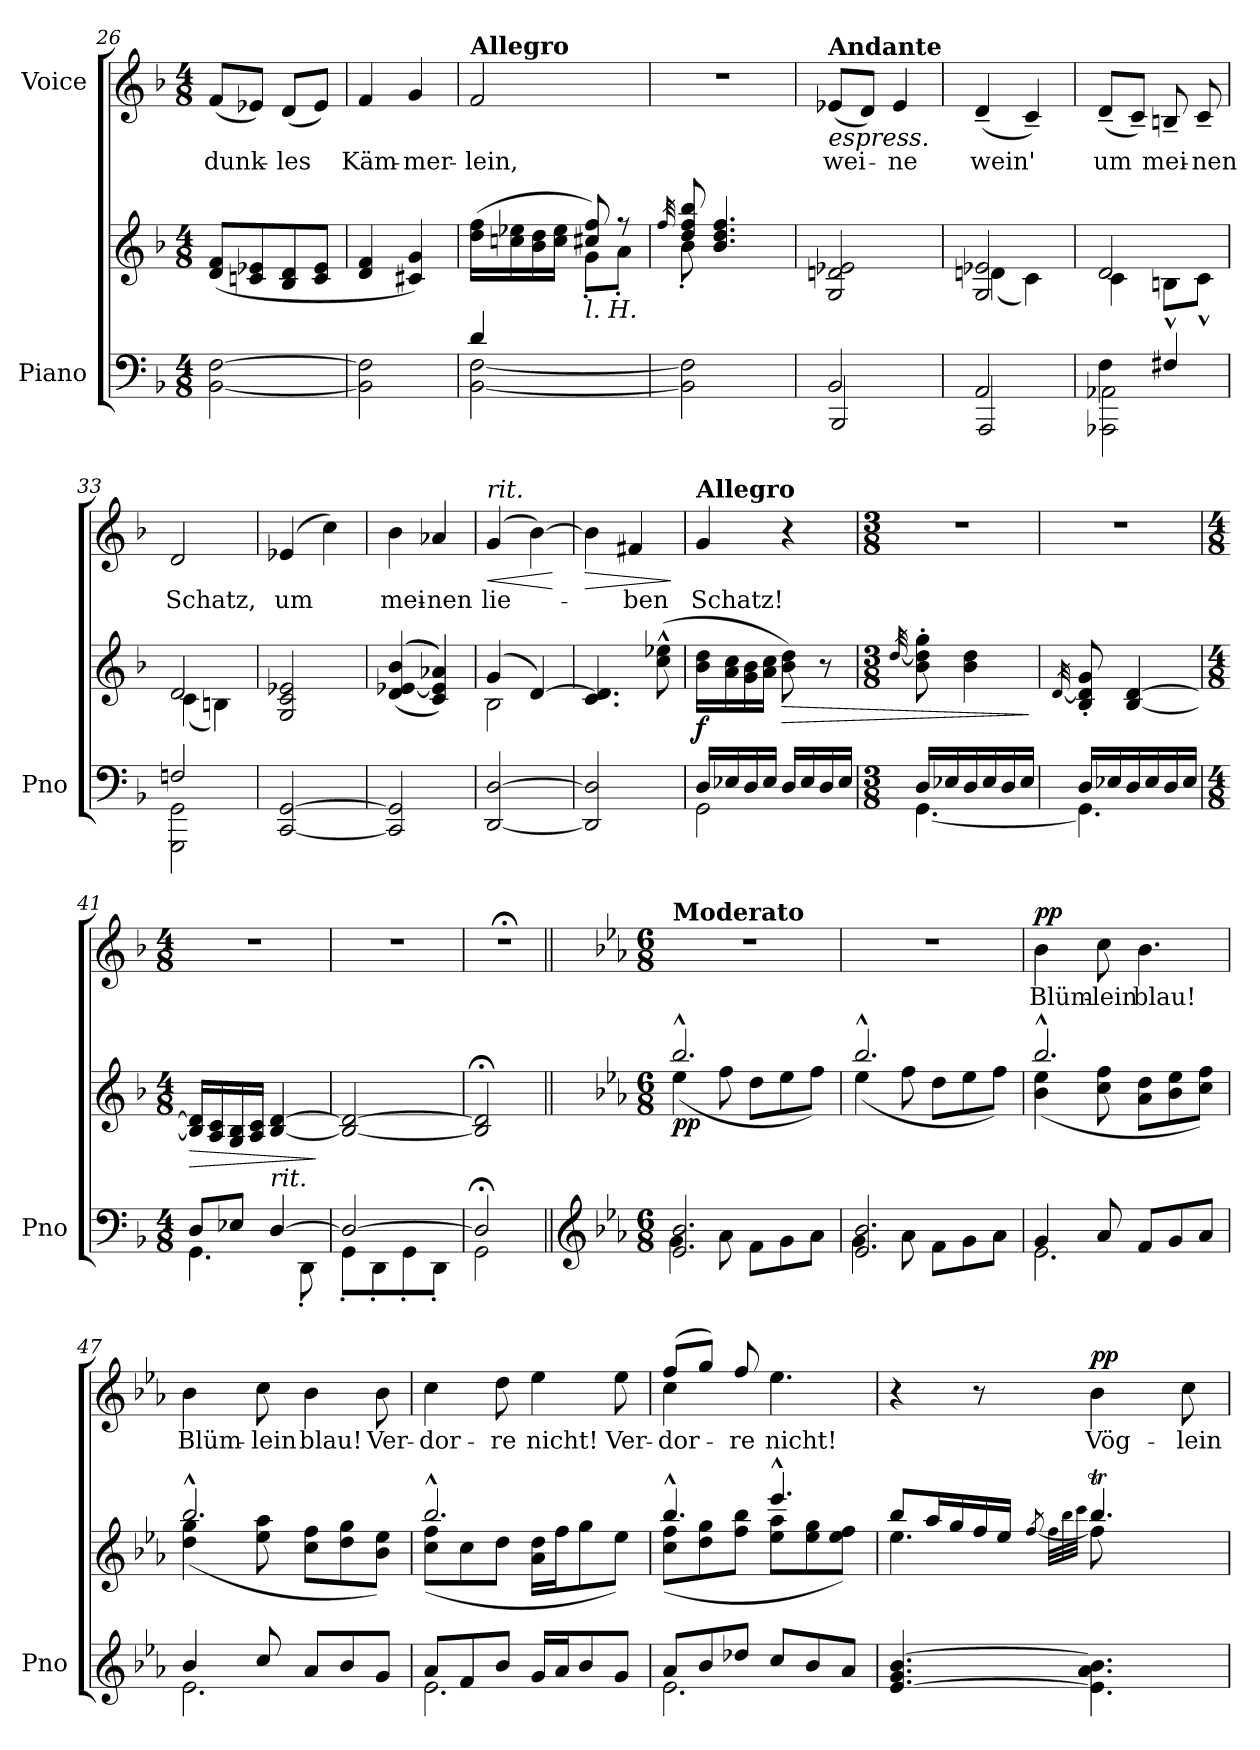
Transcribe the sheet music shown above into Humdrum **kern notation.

**kern	**kern	**dynam	**kern	**text	**dynam
*part2	*part2	*part2	*part1	*part1	*part1
*staff3	*staff2	*staff2/3	*staff1	*staff1	*staff1
*I"Piano	*	*	*I"Voice	*	*
*I'Pno	*	*	*	*	*
*clefF4	*clefG2	*	*clefG2	*	*
*k[b-]	*k[b-]	*	*k[b-]	*	*
*M4/8	*M4/8	*	*M4/8	*	*
=26	=26	=26	=26	=26	=26
!	!	!	!	!LO:LY:b	!
[2BB-\ [2F\	(8d/ 8f/L	.	(8f/L	dunk-	.
.	8cn/ 8e-X/	.	8e-X/J)	.	.
!	!	!	!	!LO:LY:b	!
.	8B-/ 8d/	.	(8d/L	-les	.
.	8c/ 8e-/J	.	8e-/J)	.	.
=27	=27	=27	=27	=27	=27
!	!	!	!	!LO:LY:b	!
2BB-\] 2F\]	4d/ 4f/	.	4f/	Käm-	.
!	!	!	!	!LO:LY:b	!
.	4c#X/ 4g/)	.	4g/	-mer-	.
=28	=28	=28	=28	=28	=28
*^	*^	*	*	*	*
!	!	!	!	!	!LO:TX:a:B:t=Allegro	!	!
!	!	!	!	!	!	!LO:LY:b	!
4d/	[2BB-\ [2F\	(16dd\ 16ff\LL	4ryy	.	2f/	-lein,	.
.	.	16ccn\ 16ee-X\	.	.	.	.	.
.	.	16b-\ 16dd\	.	.	.	.	.
.	.	16cc\ 16ee-\JJ	.	.	.	.	.
!	!	!LO:TX:b:i:t=l. H.	!	!	!	!	!
4ryy	.	8cc#X/ 8ff/)	8g'\L	.	.	.	.
.	.	8r	8a'\J	.	.	.	.
!!LO:LB:g=z
=29	=29	=29	=29	=29	=29	=29	=29
.	.	32qff/	.	.	.	.	.
2ryy	2BB-\] 2F\]	8dd/ 8ff/ 8bb-/	8b-'\	.	2r	.	.
.	.	4.b-/ 4.dd/ 4.ff/	8ryy	.	.	.	.
.	.	.	4ryy	.	.	.	.
=30	=30	=30	=30	=30	=30	=30	=30
!	!	!	!	!	!LO:TX:a:B:t=Andante	!	!
!	!	!	!	!	!LO:TX:b:i:t=espress.	!	!
!	!	!	!	!	!	!LO:LY:b	!
*	*	*v	*v	*	*	*	*
2BB-/	2BBB-/	2G/ 2dn/ 2e-X/	.	(8e-X/L	wei-	.
.	.	.	.	8d/J)	.	.
!	!	!	!	!	!LO:LY:b	!
.	.	.	.	4e-/	-ne	.
=31	=31	=31	=31	=31	=31	=31
*	*	*^	*	*	*	*
!	!	!	!	!	!	!LO:LY:b	!
2AA/	2AAA/	2G/ 2e-X/	(4dn\	.	(4d~>/	wein'	.
.	.	.	4c\)	.	4c~>/)	.	.
=32	=32	=32	=32	=32	=32	=32	=32
!	!	!	!	!	!	!LO:LY:b	!
4F\	2AAA-X\ 2AA-X\	2d/	4c\	.	(8d~>/L	um	.
.	.	.	.	.	8c~>/J)	.	.
!	!	!	!	!	!	!LO:LY:b	!
4F#X/	.	.	8Bn^^\L	.	8Bn~>/	mei-	.
!	!	!	!	!	!	!LO:LY:b	!
.	.	.	8c^^\J	.	8c~>/	-nen	.
=33	=33	=33	=33	=33	=33	=33	=33
!	!	!	!	!	!	!LO:LY:b	!
2Fn/	2GGG\ 2GG\	2d/	(4c\	.	2d/	Schatz,	.
.	.	.	4Bn\)	.	.	.	.
*v	*v	*	*	*	*	*	*
=34	=34	=34	=34	=34	=34	=34
!	!	!	!	!	!LO:LY:b	!
*	*v	*v	*	*	*	*
[2CC/ [2GG/	2G/ 2c/ 2e-X/	.	(4e-X/	um	.
.	.	.	4cc\)	.	.
=35	=35	=35	=35	=35	=35
!	!	!	!	!LO:LY:b	!
2CC/] 2GG/]	(((4d/ [4e-X/ 4b-/	.	4b-\	mei-	.
!	!	!	!	!LO:LY:b	!
.	4c/ 4e-/] 4a-X/)))	.	4a-X/	-nen	.
=36	=36	=36	=36	=36	=36
*	*^	*	*	*	*
!	!	!	!	!LO:TX:a:i:t=rit.	!	!
!	!	!	!	!	!LO:LY:b	!LO:HP:b
[2DD/ [2D/	(4g/	2B-\	.	(4g/	lie-	<
.	[4d/)	.	.	[4b-\)	.	.
*	*v	*v	*	*	*	*
.	.	.	.	.	[
=37	=37	=37	=37	=37	=37
!	!	!	!	!	!LO:HP:b
2DD/] 2D/]	4.c/ 4.d/]	.	4b-\]	.	>
!	!	!	!	!LO:LY:b	!
.	.	.	4f#X/	-ben	.
.	(8cc\^^ 8ee-X\^^	.	.	.	.
.	.	.	.	.	]
!!LO:LB:g=z
=38	=38	=38	=38	=38	=38
*^	*	*	*	*	*
!	!	!	!	!LO:TX:a:B:t=Allegro	!	!
!	!	!	!LO:DY:b	!	!LO:LY:b	!
16D/LL	2GG\	16b-\ 16dd\LL	f	4g/	Schatz!	.
16E-X/	.	16a\ 16cc\	.	.	.	.
16D/	.	16g\ 16b-\	.	.	.	.
16E-/JJ	.	16a\ 16cc\JJ	.	.	.	.
!	!	!	!LO:HP:b	!	!	!
16D/LL	.	8b-\ 8dd\)	>	4r	.	.
16E-/	.	.	.	.	.	.
16D/	.	8r	.	.	.	.
16E-/JJ	.	.	.	.	.	.
=39	=39	=39	=39	=39	=39	=39
*M3/8	*	*M3/8	*	*M3/8	*	*
.	.	[32qdd/	.	.	.	.
16D/LL	[4.GG\	8b-\' 8dd\]' 8gg\'	.	4.r	.	.
16E-X/	.	.	.	.	.	.
16D/	.	4b-\ 4dd\	.	.	.	.
16E-/	.	.	.	.	.	.
16D/	.	.	.	.	.	.
16E-/JJ	.	.	.	.	.	.
*v	*v	*	*	*	*	*
.	.	]	.	.	.
=40	=40	=40	=40	=40	=40
.	[32qd/	.	.	.	.
*^	*	*	*	*	*
16D/LL	4.GG\]	8B-/' 8d/]' 8g/'	.	4.r	.	.
16E-X/	.	.	.	.	.	.
16D/	.	[4B-/ [4d/	.	.	.	.
16E-/	.	.	.	.	.	.
16D/	.	.	.	.	.	.
16E-/JJ	.	.	.	.	.	.
=41	=41	=41	=41	=41	=41	=41
*M4/8	*	*M4/8	*	*M4/8	*	*
!	!	!	!LO:HP:b	!	!	!
8D/L	4.GG\	16B-/] 16d/]LL	>	2r	.	.
.	.	16A/ 16c/	.	.	.	.
8E-X/J	.	16G/ 16B-/	.	.	.	.
.	.	16A/ 16c/JJ	.	.	.	.
!	!	!LO:TX:b:i:t=rit.	!	!	!	!
[4D/	.	[4B-/ [4d/	.	.	.	.
.	8DD'\	.	.	.	.	.
*v	*v	*	*	*	*	*
.	.	]	.	.	.
=42	=42	=42	=42	=42	=42
*^	*	*	*	*	*
2D/_	8GG'\L	2B-/_ 2d/_	.	2r	.	.
.	8DD'\	.	.	.	.	.
.	8GG'\	.	.	.	.	.
.	8DD'\J	.	.	.	.	.
=43	=43	=43	=43	=43	=43	=43
2D;</]	2GG\	2B-/];< 2d/];<	.	2r;<	.	.
!!LO:LB:g=z
=44||	=44||	=44||	=44||	=44||	=44||	=44||
*clefG2	*	*	*	*	*	*
*k[b-e-a-]	*	*k[b-e-a-]	*	*k[b-e-a-]	*	*
*M6/8	*	*M6/8	*	*M6/8	*	*
*	*	*^	*	*	*	*
!	!	!	!	!	!LO:TX:a:B:t=Moderato	!	!
!	!	!	!	!LO:DY:b	!	!	!
2.e-/ 2.b-/	4g\	2.bb-^^/	(4ee-\	pp	2.r	.	.
.	8a-\	.	8ff\	.	.	.	.
.	8f\L	.	8dd\L	.	.	.	.
.	8g\	.	8ee-\	.	.	.	.
.	8a-\J	.	8ff\J)	.	.	.	.
=45	=45	=45	=45	=45	=45	=45	=45
2.e-/ 2.b-/	4g\	2.bb-^^/	(4ee-\	.	2.r	.	.
.	8a-\	.	8ff\	.	.	.	.
.	8f\L	.	8dd\L	.	.	.	.
.	8g\	.	8ee-\	.	.	.	.
.	8a-\J	.	8ff\J)	.	.	.	.
=46	=46	=46	=46	=46	=46	=46	=46
!	!	!	!	!	!	!LO:LY:b	!LO:DY:b
4g/	2.e-\	2.bb-^^/	(4b-\ 4ee-\	.	4b-\	Blüm-	pp
!	!	!	!	!	!	!LO:LY:b	!
8a-/	.	.	8cc\ 8ff\	.	8cc\	-lein	.
!	!	!	!	!	!	!LO:LY:b	!
8f/L	.	.	8a-\ 8dd\L	.	4.b-\	blau!	.
8g/	.	.	8b-\ 8ee-\	.	.	.	.
8a-/J	.	.	8cc\ 8ff\J)	.	.	.	.
=47	=47	=47	=47	=47	=47	=47	=47
!	!	!	!	!	!	!LO:LY:b	!
4b-/	2.e-\	2.bb-^^/	(4dd\ 4gg\	.	4b-\	Blüm-	.
!	!	!	!	!	!	!LO:LY:b	!
8cc/	.	.	8ee-\ 8aa-\	.	8cc\	-lein	.
!	!	!	!	!	!	!LO:LY:b	!
8a-/L	.	.	8cc\ 8ff\L	.	4b-\	blau!	.
8b-/	.	.	8dd\ 8gg\	.	.	.	.
!	!	!	!	!	!	!LO:LY:b	!
8g/J	.	.	8b-\ 8ee-\J)	.	8b-\	Ver-	.
=48	=48	=48	=48	=48	=48	=48	=48
!	!	!	!	!	!	!LO:LY:b	!
8a-/L	2.e-\	2.bb-^^/	(8cc\ 8ff\L	.	4cc\	-dor-	.
8f/	.	.	8cc\	.	.	.	.
!	!	!	!	!	!	!LO:LY:b	!
8b-/J	.	.	8dd\J	.	8dd\	-re	.
!	!	!	!	!	!	!LO:LY:b	!
16g/LL	.	.	16a-\ 16dd\LL	.	4ee-\	nicht!	.
16a-/J	.	.	16ff\J	.	.	.	.
8b-/	.	.	8gg\	.	.	.	.
!	!	!	!	!	!	!LO:LY:b	!
8g/J	.	.	8ee-\J)	.	8ee-\	Ver-	.
!!LO:PB:g=z
=49	=49	=49	=49	=49	=49	=49	=49
!	!	!	!	!	!	!LO:LY:b	!
*	*	*	*	*	*^	*	*
8a-/L	2.e-\	4.bb-^^/	(8cc\ 8ff\L	.	(8ff/L	4cc\	-dor-	.
8b-/	.	.	8dd\ 8gg\	.	8gg/J)	.	.	.
!	!	!	!	!	!	!	!LO:LY:b	!
8dd-X/J	.	.	8ff\ 8bb-\J	.	8ff/	2ryy	-re	.
!	!	!	!	!	!	!	!LO:LY:b	!
8cc/L	.	4.eee-^^/	8ee-\ 8aa-\L	.	4.ee-\	.	nicht!	.
8b-/	.	.	8ee-\ 8gg\	.	.	.	.	.
8a-/J	.	.	8ee-\ 8ff\J)	.	.	.	.	.
*	*	*	*	*	*v	*v	*	*
=50	=50	=50	=50	=50	=50	=50	=50
*	*^	*	*	*	*	*	*
2ryy	2.ryy	[4.e-/ 4.g/ [4.b-/	8bb-/L	4.ee-\	.	4r	.	.
.	.	.	16aa-/L	.	.	.	.	.
!	!	!	!	!	!LO:DY:b	!	!	!
!	!	!	!	!	!LO:DY:n=1:b	!	!	!
.	.	.	16gg/	.	other-dynamics pp	.	.	.
.	.	.	16ff/	.	.	8r	.	.
.	.	.	16ee-/JJ	.	.	.	.	.
.	.	.	32qff\LLL	.	.	.	.	.
.	.	.	32qbb-\	.	.	.	.	.
.	.	.	32qccc\JJJ	[8qff/	.	.	.	.
!	!	!	!	!	!	!	!LO:LY:b	!LO:DY:b
.	.	4.e-\] 4.a-\ 4.b-\]	4.bb-T/	8ff\L]	.	4b-\	Vög-	pp
16ee-/L	.	.	.	4ryy	.	.	.	.
16ddn/	.	.	.	.	.	.	.	.
!	!	!	!	!	!	!	!LO:LY:b	!
16cc/	.	.	.	.	.	8cc\	-lein	.
16b-/JJ	.	.	.	.	.	.	.	.
*v	*v	*v	*	*	*	*	*	*
*	*v	*v	*	*	*	*
=	=	=	=	=	=
*-	*-	*-	*-	*-	*-
